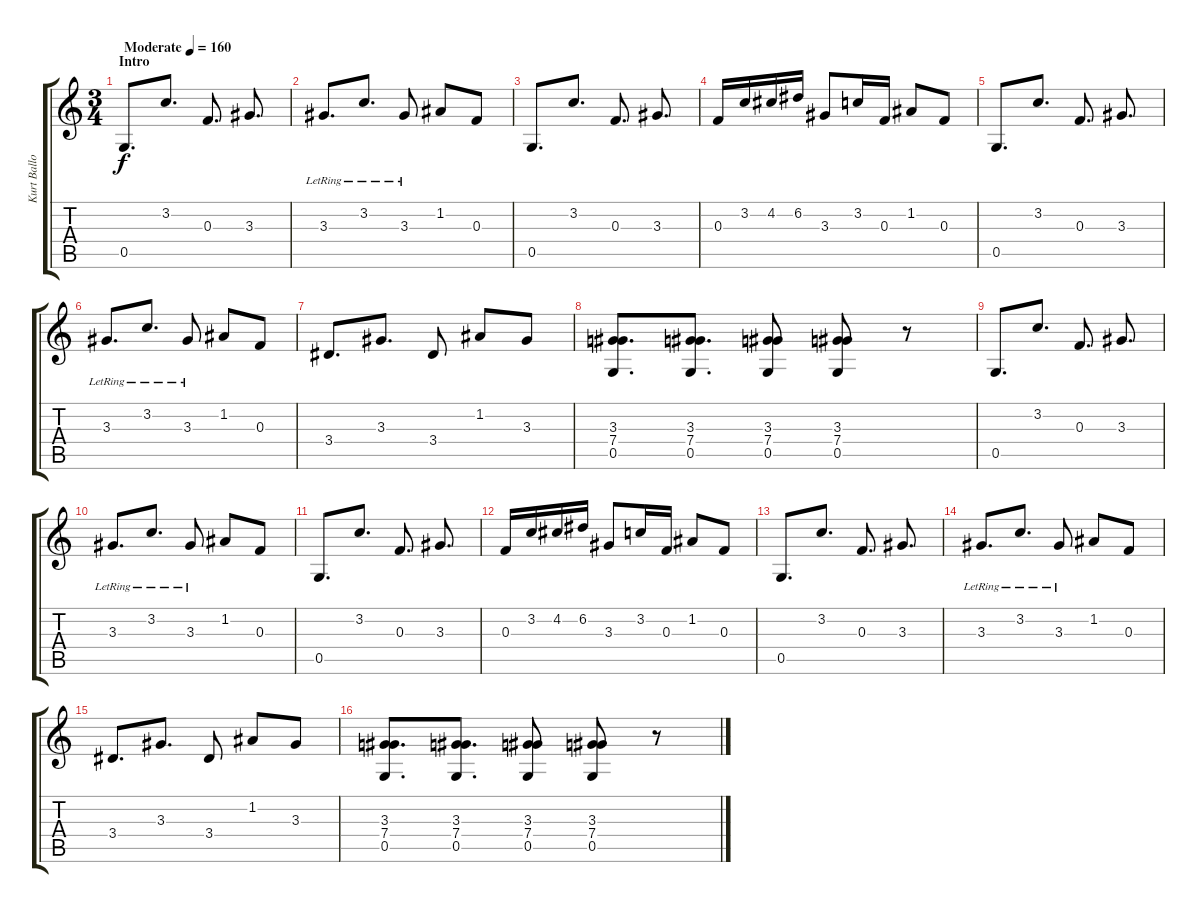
\track ("Kurt Ballou" "Kurt Ballo") {instrument distortionguitar}
\staff {score tabs}
\tuning (D4 A3 F3 C3 G2 C2) {hide}
\ts (3 4)
\section ("" "Intro")
\tempo (160 "Moderate")
\clef g2
\ks c
0.5.8{d dy f instrument distortionguitar} 3.2.8{d} 0.3.8{d} 3.3.8{d} |
3.3{lr}.8{d} 3.2{lr}.8{d} 3.3{lr}.8 1.2.8 0.3.8 |
0.5.8{d} 3.2.8{d} 0.3.8{d} 3.3.8{d} |
0.3.16 3.2.16 4.2.16 6.2.16 3.3.8 3.2.16 0.3.16 1.2.8 0.3.8 |
0.5.8{d} 3.2.8{d} 0.3.8{d} 3.3.8{d} |
3.3{lr}.8{d} 3.2{lr}.8{d} 3.3{lr}.8 1.2.8 0.3.8 |
3.4.8{d} 3.3.8{d} 3.4.8 1.2.8 3.3.8 |
(3.3 7.4 0.5).8{d} (3.3 7.4 0.5).8{d} (3.3 7.4 0.5).8 (3.3 7.4 0.5).8 r.8 |
0.5.8{d} 3.2.8{d} 0.3.8{d} 3.3.8{d} |
3.3{lr}.8{d} 3.2{lr}.8{d} 3.3{lr}.8 1.2.8 0.3.8 |
0.5.8{d} 3.2.8{d} 0.3.8{d} 3.3.8{d} |
0.3.16 3.2.16 4.2.16 6.2.16 3.3.8 3.2.16 0.3.16 1.2.8 0.3.8 |
0.5.8{d} 3.2.8{d} 0.3.8{d} 3.3.8{d} |
3.3{lr}.8{d} 3.2{lr}.8{d} 3.3{lr}.8 1.2.8 0.3.8 |
3.4.8{d} 3.3.8{d} 3.4.8 1.2.8 3.3.8 |
(3.3 7.4 0.5).8{d} (3.3 7.4 0.5).8{d} (3.3 7.4 0.5).8 (3.3 7.4 0.5).8 r.8
